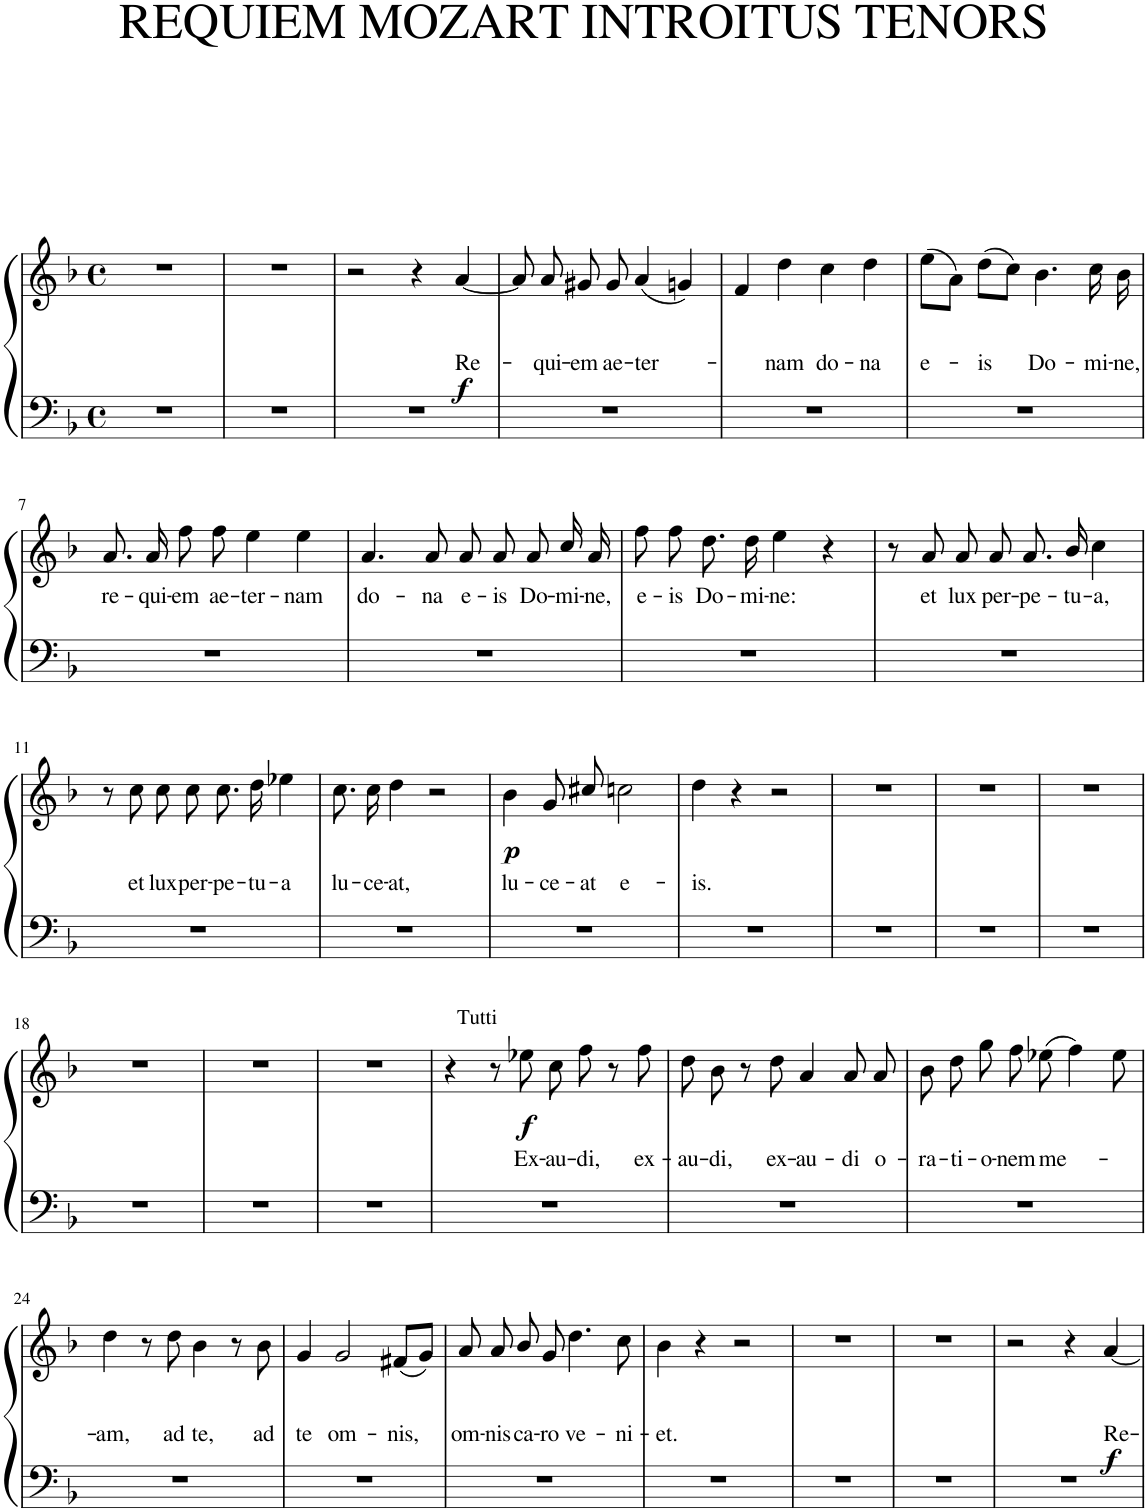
**kern	**kern	**text	**dynam
*part1	*part1	*part1	*part1
*staff2	*staff1	*staff1	*staff1/2
*I"Piano	*	*	*
*I'Pno.	*	*	*
*clefF4	*clefG2	*	*
*k[b-]	*k[b-]	*	*
*M4/4	*M4/4	*	*
*met(c)	*met(c)	*	*
=1	=1	=1	=1
1r	1r	.	.
=2	=2	=2	=2
1r	1r	.	.
=3	=3	=3	=3
1r	2r	.	.
.	4r	.	.
!	!	!LO:LY:b	!LO:DY:b
.	[4a/	Re-	f
=4	=4	=4	=4
1r	8a/]	.	.
!	!	!LO:LY:b	!
.	8a/	-qui-	.
!	!	!LO:LY:b	!
.	8g#X/	-em	.
!	!	!LO:LY:b	!
.	8g#/	ae-	.
!	!	!LO:LY:b	!
.	(4a/	-ter-	.
.	4gn/)	.	.
=5	=5	=5	=5
1r	4f/	.	.
!	!	!LO:LY:b	!
.	4dd\	-nam	.
!	!	!LO:LY:b	!
.	4cc\	do-	.
!	!	!LO:LY:b	!
.	4dd\	-na	.
=6	=6	=6	=6
!	!	!LO:LY:b	!
1r	(8ee\L	e-	.
.	8a\J)	.	.
!	!	!LO:LY:b	!
.	(8dd\L	-is	.
.	8cc\J)	.	.
!	!	!LO:LY:b	!
.	4.b-\	Do-	.
!	!	!LO:LY:b	!
.	16cc\	-mi-	.
!	!	!LO:LY:b	!
.	16b-\	-ne,	.
!!LO:LB:g=z
=7	=7	=7	=7
!	!	!LO:LY:b	!
1r	8.a/	re-	.
!	!	!LO:LY:b	!
.	16a/	-qui-	.
!	!	!LO:LY:b	!
.	8ff\	-em	.
!	!	!LO:LY:b	!
.	8ff\	ae-	.
!	!	!LO:LY:b	!
.	4ee\	-ter-	.
!	!	!LO:LY:b	!
.	4ee\	-nam	.
=8	=8	=8	=8
!	!	!LO:LY:b	!
1r	4.a/	do-	.
!	!	!LO:LY:b	!
.	8a/	-na	.
!	!	!LO:LY:b	!
.	8a/	e-	.
!	!	!LO:LY:b	!
.	8a/	-is	.
!	!	!LO:LY:b	!
.	8a/	Do-	.
!	!	!LO:LY:b	!
.	16cc/	-mi-	.
!	!	!LO:LY:b	!
.	16a/	-ne,	.
=9	=9	=9	=9
!	!	!LO:LY:b	!
1r	8ff\	e-	.
!	!	!LO:LY:b	!
.	8ff\	-is	.
!	!	!LO:LY:b	!
.	8.dd\	Do-	.
!	!	!LO:LY:b	!
.	16dd\	-mi-	.
!	!	!LO:LY:b	!
.	4ee\	-ne:	.
.	4r	.	.
=10	=10	=10	=10
1r	8r	.	.
!	!	!LO:LY:b	!
.	8a/	et	.
!	!	!LO:LY:b	!
.	8a/	lux	.
!	!	!LO:LY:b	!
.	8a/	per-	.
!	!	!LO:LY:b	!
.	8.a/	-pe-	.
!	!	!LO:LY:b	!
.	16b-/	-tu-	.
!	!	!LO:LY:b	!
.	4cc\	-a,	.
!!LO:LB:g=z
=11	=11	=11	=11
1r	8r	.	.
!	!	!LO:LY:b	!
.	8cc\	et	.
!	!	!LO:LY:b	!
.	8cc\	lux	.
!	!	!LO:LY:b	!
.	8cc\	per-	.
!	!	!LO:LY:b	!
.	8.cc\	-pe-	.
!	!	!LO:LY:b	!
.	16dd\	-tu-	.
!	!	!LO:LY:b	!
.	4ee-X\	-a	.
=12	=12	=12	=12
!	!	!LO:LY:b	!
1r	8.cc\	lu-	.
!	!	!LO:LY:b	!
.	16cc\	-ce-	.
!	!	!LO:LY:b	!
.	4dd\	-at,	.
.	2r	.	.
=13	=13	=13	=13
!	!	!LO:LY:b	!LO:DY:b
1r	4b-\	lu-	p
!	!	!LO:LY:b	!
.	8g/	-ce-	.
!	!	!LO:LY:b	!
.	8cc#X/	-at	.
!	!	!LO:LY:b	!
.	2ccn\	e-	.
=14	=14	=14	=14
!	!	!LO:LY:b	!
1r	4dd\	-is.	.
.	4r	.	.
.	2r	.	.
=15	=15	=15	=15
1r	1r	.	.
=16	=16	=16	=16
1r	1r	.	.
=17	=17	=17	=17
1r	1r	.	.
!!LO:LB:g=z
=18	=18	=18	=18
1r	1r	.	.
=19	=19	=19	=19
1r	1r	.	.
=20	=20	=20	=20
1r	1r	.	.
=21	=21	=21	=21
1r	4r	.	.
.	8r	.	.
!	!LO:TX:a:t=Tutti	!	!
!	!	!LO:LY:b	!LO:DY:b
.	8ee-X\	Ex-	f
!	!	!LO:LY:b	!
.	8cc\	-au-	.
!	!	!LO:LY:b	!
.	8ff\	-di,	.
.	8r	.	.
!	!	!LO:LY:b	!
.	8ff\	ex-	.
=22	=22	=22	=22
!	!	!LO:LY:b	!
1r	8dd\	-au-	.
!	!	!LO:LY:b	!
.	8b-\	-di,	.
.	8r	.	.
!	!	!LO:LY:b	!
.	8dd\	ex-	.
!	!	!LO:LY:b	!
.	4a/	-au-	.
!	!	!LO:LY:b	!
.	8a/	-di	.
!	!	!LO:LY:b	!
.	8a/	o-	.
=23	=23	=23	=23
!	!	!LO:LY:b	!
1r	8b-\	-ra-	.
!	!	!LO:LY:b	!
.	8dd\	-ti-	.
!	!	!LO:LY:b	!
.	8gg\	-o-	.
!	!	!LO:LY:b	!
.	8ff\	-nem	.
!	!	!LO:LY:b	!
.	(8ee-X\	me-	.
.	4ff\)	.	.
.	8ee-\	.	.
!!LO:LB:g=z
=24	=24	=24	=24
!	!	!LO:LY:b	!
1r	4dd\	-am,	.
.	8r	.	.
!	!	!LO:LY:b	!
.	8dd\	ad	.
!	!	!LO:LY:b	!
.	4b-\	te,	.
.	8r	.	.
!	!	!LO:LY:b	!
.	8b-\	ad	.
=25	=25	=25	=25
!	!	!LO:LY:b	!
1r	4g/	te	.
!	!	!LO:LY:b	!
.	2g/	om-	.
!	!	!LO:LY:b	!
.	(8f#X/L	-nis,	.
.	8g/J)	.	.
=26	=26	=26	=26
!	!	!LO:LY:b	!
1r	8a/	om-	.
!	!	!LO:LY:b	!
.	8a/	-nis	.
!	!	!LO:LY:b	!
.	8b-/	ca-	.
!	!	!LO:LY:b	!
.	8g/	-ro	.
!	!	!LO:LY:b	!
.	4.dd\	ve-	.
!	!	!LO:LY:b	!
.	8cc\	-ni-	.
=27	=27	=27	=27
!	!	!LO:LY:b	!
1r	4b-\	-et.	.
.	4r	.	.
.	2r	.	.
=28	=28	=28	=28
1r	1r	.	.
=29	=29	=29	=29
1r	1r	.	.
=30	=30	=30	=30
1r	2r	.	.
.	4r	.	.
!	!	!LO:LY:b	!LO:DY:b
.	[4a/	Re-	f
=	=	=	=
*-	*-	*-	*-
